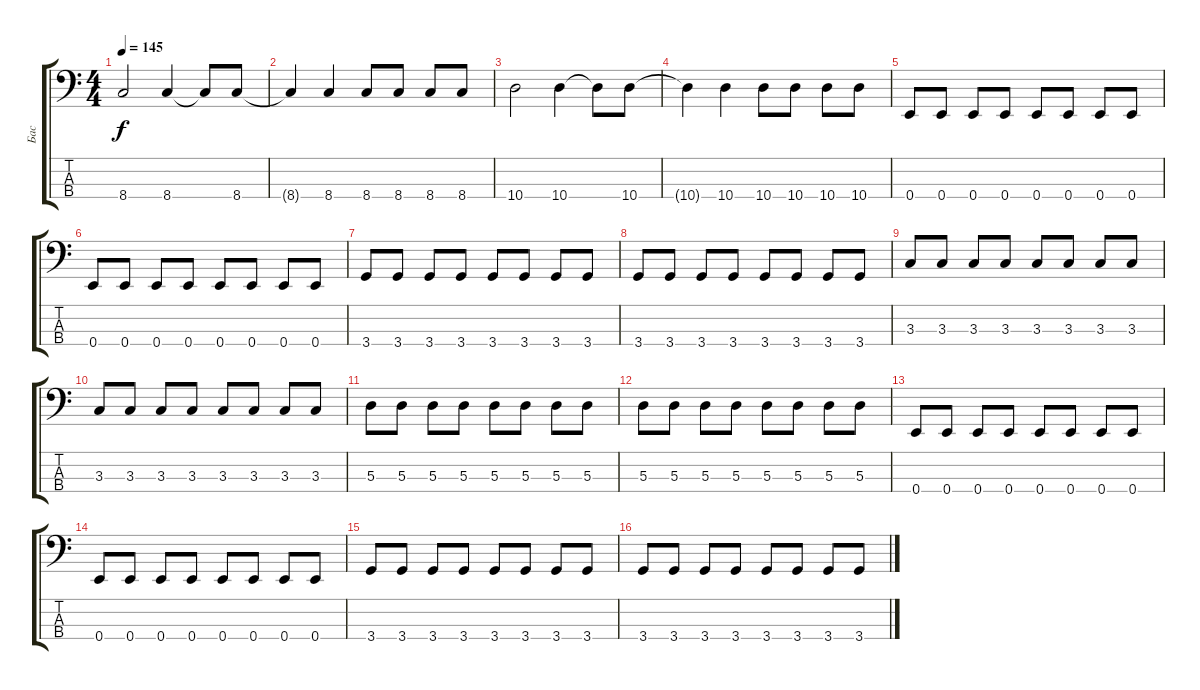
\track ("Бас" "Бас") {instrument electricbassfinger}
\staff {score tabs}
\tuning (G2 D2 A1 E1) {hide}
\ts (4 4)
\tempo 145
\clef f4
\ks c
8.4.2{dy f} 8.4.4 8.4{t}.8 8.4.8 |
8.4{t}.4 8.4.4 8.4.8 8.4.8 8.4.8 8.4.8 |
10.4.2 10.4.4 10.4{t}.8 10.4.8 |
10.4{t}.4 10.4.4 10.4.8 10.4.8 10.4.8 10.4.8 |
0.4.8 0.4.8 0.4.8 0.4.8 0.4.8 0.4.8 0.4.8 0.4.8 |
0.4.8 0.4.8 0.4.8 0.4.8 0.4.8 0.4.8 0.4.8 0.4.8 |
3.4.8 3.4.8 3.4.8 3.4.8 3.4.8 3.4.8 3.4.8 3.4.8 |
3.4.8 3.4.8 3.4.8 3.4.8 3.4.8 3.4.8 3.4.8 3.4.8 |
3.3.8 3.3.8 3.3.8 3.3.8 3.3.8 3.3.8 3.3.8 3.3.8 |
3.3.8 3.3.8 3.3.8 3.3.8 3.3.8 3.3.8 3.3.8 3.3.8 |
5.3.8 5.3.8 5.3.8 5.3.8 5.3.8 5.3.8 5.3.8 5.3.8 |
5.3.8 5.3.8 5.3.8 5.3.8 5.3.8 5.3.8 5.3.8 5.3.8 |
0.4.8 0.4.8 0.4.8 0.4.8 0.4.8 0.4.8 0.4.8 0.4.8 |
0.4.8 0.4.8 0.4.8 0.4.8 0.4.8 0.4.8 0.4.8 0.4.8 |
3.4.8 3.4.8 3.4.8 3.4.8 3.4.8 3.4.8 3.4.8 3.4.8 |
3.4.8 3.4.8 3.4.8 3.4.8 3.4.8 3.4.8 3.4.8 3.4.8
